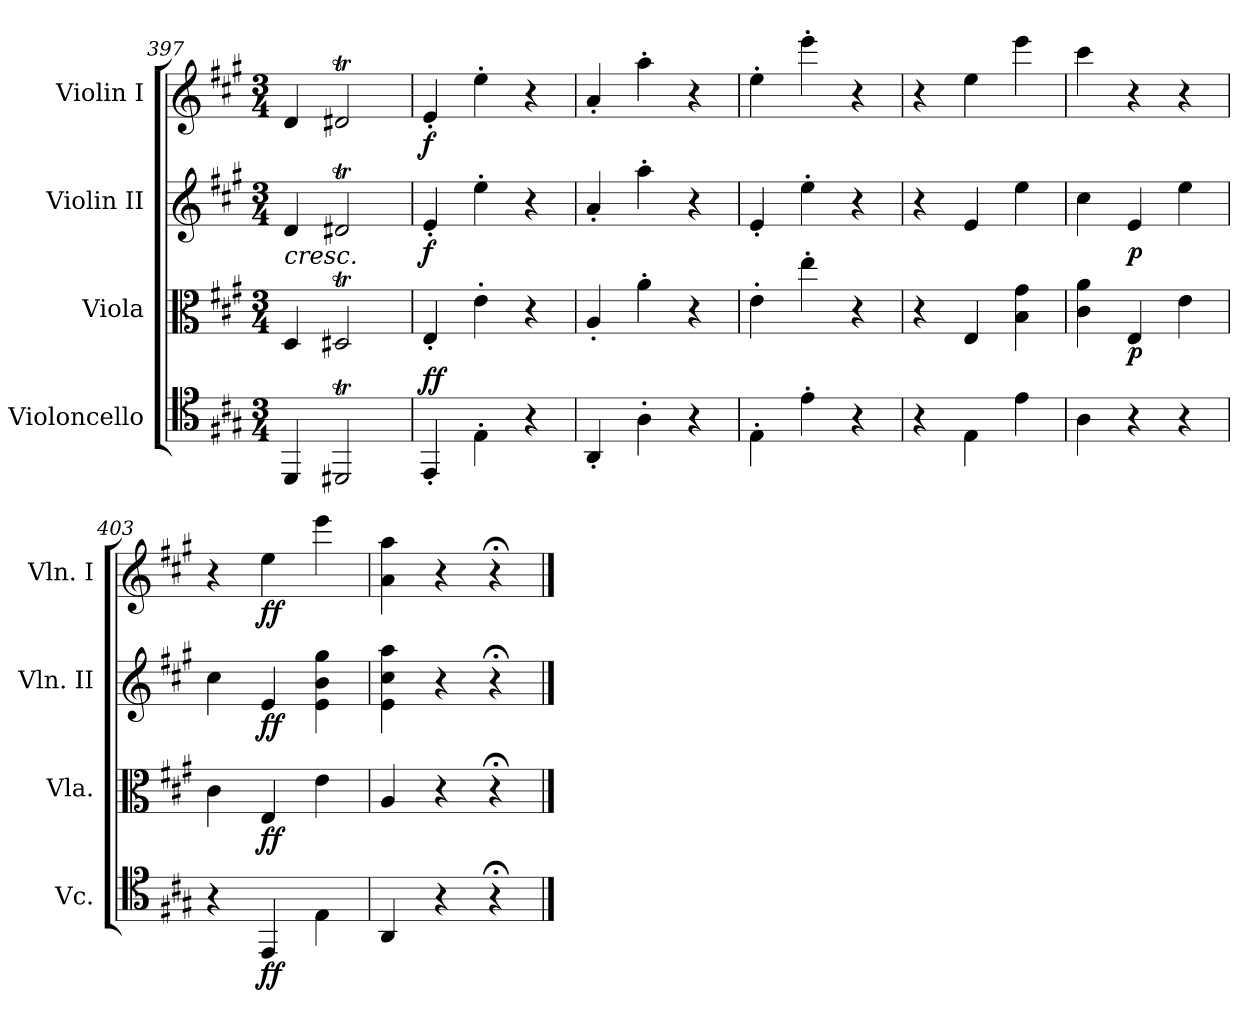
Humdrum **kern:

**kern	**dynam	**kern	**dynam	**kern	**dynam	**kern	**dynam
*part4	*part4	*part3	*part3	*part2	*part2	*part1	*part1
*staff4	*staff4	*staff3	*staff3	*staff2	*staff2	*staff1	*staff1
*I"Violoncello	*	*I"Viola	*	*I"Violin II	*	*I"Violin I	*
*I'Vc.	*	*I'Vla.	*	*I'Vln. II	*	*I'Vln. I	*
*clefC4	*	*clefC3	*	*clefG2	*	*clefG2	*
*k[f#c#g#]	*	*k[f#c#g#]	*	*k[f#c#g#]	*	*k[f#c#g#]	*
*M3/4	*	*M3/4	*	*M3/4	*	*M3/4	*
=397	=397	=397	=397	=397	=397	=397	=397
!	!	!	!	!LO:TX:b:i:t=cresc.	!	!	!
4DD/	.	4D/	.	4d/	.	4d/	.
2DD#Xt/	.	2D#Xt/	.	2d#Xt/	.	2d#Xt/	.
=398	=398	=398	=398	=398	=398	=398	=398
!	!LO:DY:b	!	!	!	!	!	!
!	!LO:DY:n=1:a	!	!	!	!LO:DY:b	!	!LO:DY:b
4EE'/	f f	4E'/	.	4e'/	f	4e'/	f
4E'\	.	4e'\	.	4ee'\	.	4ee'\	.
4r	.	4r	.	4r	.	4r	.
=399	=399	=399	=399	=399	=399	=399	=399
4AA'/	.	4A'/	.	4a'/	.	4a'/	.
4A'\	.	4a'\	.	4aa'\	.	4aa'\	.
4r	.	4r	.	4r	.	4r	.
=400	=400	=400	=400	=400	=400	=400	=400
4E'\	.	4e'\	.	4e'/	.	4ee'\	.
4e'\	.	4ee'\	.	4ee'\	.	4eee'\	.
4r	.	4r	.	4r	.	4r	.
=401	=401	=401	=401	=401	=401	=401	=401
4r	.	4r	.	4r	.	4r	.
4E\	.	4E/	.	4e/	.	4ee\	.
4e\	.	4B\ 4g#\	.	4ee\	.	4eee\	.
=402	=402	=402	=402	=402	=402	=402	=402
4A\	.	4c#\ 4a\	.	4cc#\	.	4ccc#\	.
!	!	!	!LO:DY:b	!	!LO:DY:b	!	!
4r	.	4E/	p	4e/	p	4r	.
4r	.	4e\	.	4ee\	.	4r	.
=403	=403	=403	=403	=403	=403	=403	=403
4r	.	4c#\	.	4cc#\	.	4r	.
!	!LO:DY:b	!	!LO:DY:b	!	!LO:DY:b	!	!LO:DY:b
4EE/	ff	4E/	ff	4e/	ff	4ee\	ff
4E\	.	4e\	.	4e\ 4b\ 4gg#\	.	4eee\	.
=404	=404	=404	=404	=404	=404	=404	=404
4AA/	.	4A/	.	4e\ 4cc#\ 4aa\	.	4a\ 4aa\	.
4r	.	4r	.	4r	.	4r	.
4r;<	.	4r;<	.	4r;<	.	4r;<	.
==	==	==	==	==	==	==	==
*-	*-	*-	*-	*-	*-	*-	*-
